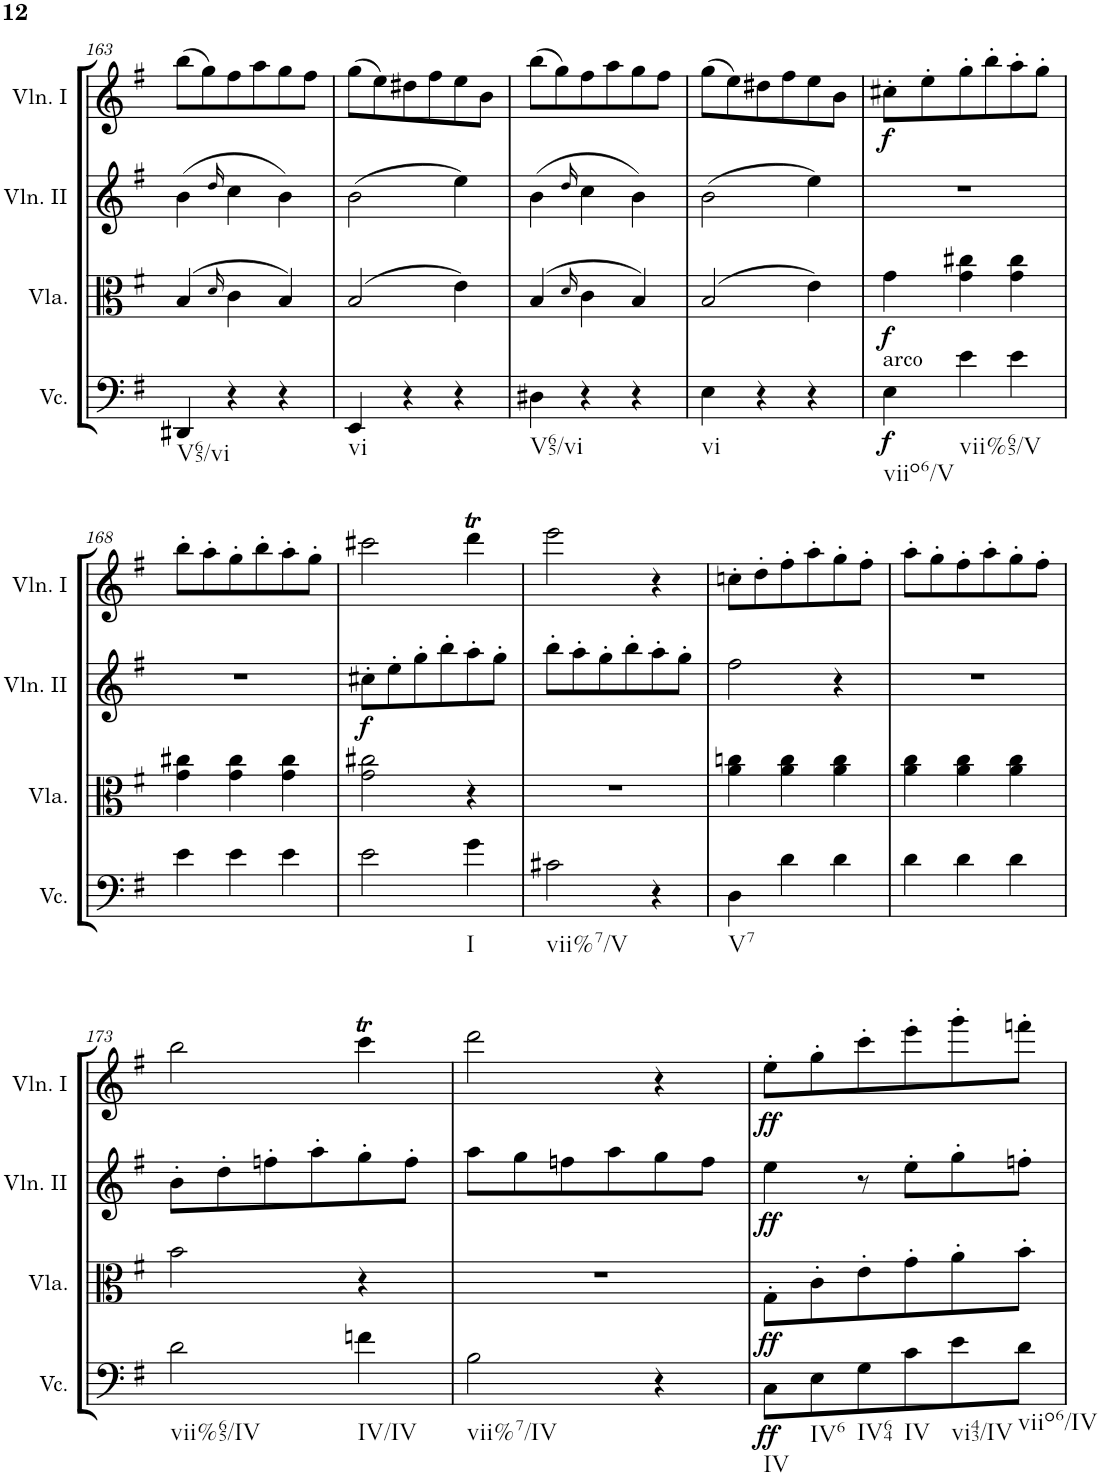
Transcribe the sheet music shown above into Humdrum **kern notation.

**kern	**dynam	**kern	**dynam	**kern	**dynam	**kern	**dynam
*part4	*part4	*part3	*part3	*part2	*part2	*part1	*part1
*staff4	*staff4	*staff3	*staff3	*staff2	*staff2	*staff1	*staff1
*I"Violoncello	*	*I"Viola	*	*I"Violino II	*	*I"Violino I	*
*I'Vc.	*	*I'Vla.	*	*I'Vln. II	*	*I'Vln. I	*
!!LO:PB:g=z
*clefF4	*	*clefC3	*	*clefG2	*	*clefG2	*
*k[f#]	*	*k[f#]	*	*k[f#]	*	*k[f#]	*
*M3/4	*	*M3/4	*	*M3/4	*	*M3/4	*
=163	=163	=163	=163	=163	=163	=163	=163
!LO:TX:b:t=V65/vi	!	!	!	!	!	!	!
4DD#X/	.	(4B/	.	(4b\	.	(8bb\L	.
.	.	.	.	.	.	8gg\)	.
.	.	16qd/	.	16qdd/	.	.	.
4r	.	4c\	.	4cc\	.	8ff#\	.
.	.	.	.	.	.	8aa\	.
4r	.	4B/)	.	4b\)	.	8gg\	.
.	.	.	.	.	.	8ff#\J	.
=164	=164	=164	=164	=164	=164	=164	=164
!LO:TX:b:t=vi	!	!	!	!	!	!	!
4EE/	.	(2B/	.	(2b\	.	(8gg\L	.
.	.	.	.	.	.	8ee\)	.
4r	.	.	.	.	.	8dd#X\	.
.	.	.	.	.	.	8ff#\	.
4r	.	4e\)	.	4ee\)	.	8ee\	.
.	.	.	.	.	.	8b\J	.
=165	=165	=165	=165	=165	=165	=165	=165
!LO:TX:b:t=V65/vi	!	!	!	!	!	!	!
4D#X\	.	(4B/	.	(4b\	.	(8bb\L	.
.	.	.	.	.	.	8gg\)	.
.	.	16qd/	.	16qdd/	.	.	.
4r	.	4c\	.	4cc\	.	8ff#\	.
.	.	.	.	.	.	8aa\	.
4r	.	4B/)	.	4b\)	.	8gg\	.
.	.	.	.	.	.	8ff#\J	.
=166	=166	=166	=166	=166	=166	=166	=166
!LO:TX:b:t=vi	!	!	!	!	!	!	!
4E\	.	(2B/	.	(2b\	.	(8gg\L	.
.	.	.	.	.	.	8ee\)	.
4r	.	.	.	.	.	8dd#X\	.
.	.	.	.	.	.	8ff#\	.
4r	.	4e\)	.	4ee\)	.	8ee\	.
.	.	.	.	.	.	8b\J	.
=167	=167	=167	=167	=167	=167	=167	=167
!LO:TX:a:t=arco	!	!	!	!	!	!	!
!LO:TX:b:t=viio6/V	!	!	!	!	!	!	!
!	!LO:DY:b	!	!LO:DY:b	!	!	!	!LO:DY:b
4E\	f	4g\	f	2.r	.	8cc#X'\L	f
.	.	.	.	.	.	8ee'\	.
!LO:TX:b:t=vii%65/V	!	!	!	!	!	!	!
4e\	.	4g\ 4cc#X\	.	.	.	8gg'\	.
.	.	.	.	.	.	8bb'\	.
4e\	.	4g\ 4cc#\	.	.	.	8aa'\	.
.	.	.	.	.	.	8gg'\J	.
!!LO:LB:g=z
=168	=168	=168	=168	=168	=168	=168	=168
4e\	.	4g\ 4cc#X\	.	2.r	.	8bb'\L	.
.	.	.	.	.	.	8aa'\	.
4e\	.	4g\ 4cc#\	.	.	.	8gg'\	.
.	.	.	.	.	.	8bb'\	.
4e\	.	4g\ 4cc#\	.	.	.	8aa'\	.
.	.	.	.	.	.	8gg'\J	.
=169	=169	=169	=169	=169	=169	=169	=169
!	!	!	!	!	!LO:DY:b	!	!
2e\	.	2g\ 2cc#X\	.	8cc#X'\L	f	2ccc#X\	.
.	.	.	.	8ee'\	.	.	.
.	.	.	.	8gg'\	.	.	.
.	.	.	.	8bb'\	.	.	.
!LO:TX:b:t=I	!	!	!	!	!	!	!
4g\	.	4r	.	8aa'\	.	4dddT\	.
.	.	.	.	8gg'\J	.	.	.
=170	=170	=170	=170	=170	=170	=170	=170
!LO:TX:b:t=vii%7/V	!	!	!	!	!	!	!
2c#X\	.	2.r	.	8bb'\L	.	2eee\	.
.	.	.	.	8aa'\	.	.	.
.	.	.	.	8gg'\	.	.	.
.	.	.	.	8bb'\	.	.	.
4r	.	.	.	8aa'\	.	4r	.
.	.	.	.	8gg'\J	.	.	.
=171	=171	=171	=171	=171	=171	=171	=171
!LO:TX:b:t=V7	!	!	!	!	!	!	!
4D\	.	4a\ 4ccn\	.	2ff#\	.	8ccn'\L	.
.	.	.	.	.	.	8dd'\	.
4d\	.	4a\ 4cc\	.	.	.	8ff#'\	.
.	.	.	.	.	.	8aa'\	.
4d\	.	4a\ 4cc\	.	4r	.	8gg'\	.
.	.	.	.	.	.	8ff#'\J	.
=172	=172	=172	=172	=172	=172	=172	=172
4d\	.	4a\ 4cc\	.	2.r	.	8aa'\L	.
.	.	.	.	.	.	8gg'\	.
4d\	.	4a\ 4cc\	.	.	.	8ff#'\	.
.	.	.	.	.	.	8aa'\	.
4d\	.	4a\ 4cc\	.	.	.	8gg'\	.
.	.	.	.	.	.	8ff#'\J	.
!!LO:LB:g=z
=173	=173	=173	=173	=173	=173	=173	=173
!LO:TX:b:t=vii%65/IV	!	!	!	!	!	!	!
2d\	.	2b\	.	8b'\L	.	2bb\	.
.	.	.	.	8dd'\	.	.	.
.	.	.	.	8ffn'\	.	.	.
.	.	.	.	8aa'\	.	.	.
!LO:TX:b:t=IV/IV	!	!	!	!	!	!	!
4fn\	.	4r	.	8gg'\	.	4cccT\	.
.	.	.	.	8ff'\J	.	.	.
=174	=174	=174	=174	=174	=174	=174	=174
!LO:TX:b:t=vii%7/IV	!	!	!	!	!	!	!
2B\	.	2.r	.	8aa\L	.	2ddd\	.
.	.	.	.	8gg\	.	.	.
.	.	.	.	8ffn\	.	.	.
.	.	.	.	8aa\	.	.	.
4r	.	.	.	8gg\	.	4r	.
.	.	.	.	8ff\J	.	.	.
=175	=175	=175	=175	=175	=175	=175	=175
!LO:TX:b:t=IV	!	!	!	!	!	!	!
!	!LO:DY:b	!	!LO:DY:b	!	!LO:DY:b	!	!LO:DY:b
8C\L	ff	8G'\L	ff	4ee\	ff	8ee'\L	ff
!LO:TX:b:t=IV6	!	!	!	!	!	!	!
8E\	.	8c'\	.	.	.	8gg'\	.
!LO:TX:b:t=IV64	!	!	!	!	!	!	!
8G\	.	8e'\	.	8r	.	8ccc'\	.
!LO:TX:b:t=IV	!	!	!	!	!	!	!
8c\	.	8g'\	.	8ee'\L	.	8eee'\	.
!LO:TX:b:t=vi43/IV	!	!	!	!	!	!	!
8e\	.	8a'\	.	8gg'\	.	8ggg'\	.
!LO:TX:b:t=viio6/IV	!	!	!	!	!	!	!
8d\J	.	8b'\J	.	8ffn'\J	.	8fffn'\J	.
=	=	=	=	=	=	=	=
*-	*-	*-	*-	*-	*-	*-	*-
